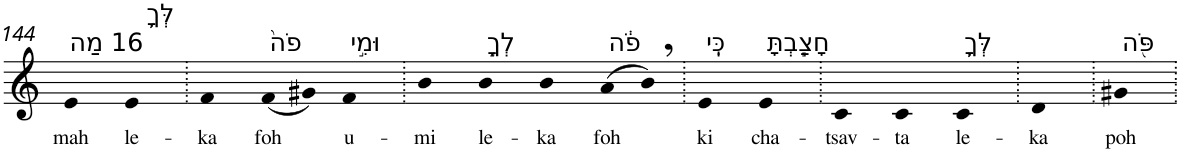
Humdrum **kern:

**kern	**text
*part1	*part1
*staff1	*staff1
*I"Piano	*
*I'Pno	*
!!LO:PB:g=z
*clefG2	*
*k[]	*
=144	=144
!LO:TX:a:t=16 מַה	!
!	!LO:LY:b
4e	mah
!LO:TX:a:t=לְּךָ֥	!
!	!LO:LY:b
4e	le-
=145.	=145.
!	!LO:LY:b
4f	-ka
!LO:TX:a:t=פֹה֙	!
!	!LO:LY:b
(8f	foh
8g#X)	.
!LO:TX:a:t=וּמִ֣י	!
!	!LO:LY:b
4f	u-
=146.	=146.
!	!LO:LY:b
4b	-mi
!LO:TX:a:t=לְךָ֣	!
!	!LO:LY:b
4b	le-
!	!LO:LY:b
4b	-ka
!LO:TX:a:t=פֹ֔ה	!
!	!LO:LY:b
(8a	foh
8b,)	.
=147.	=147.
!LO:TX:a:t=כִּֽי	!
!	!LO:LY:b
4e	ki
!LO:TX:a:t=חָצַ֧בְתָּ	!
!	!LO:LY:b
4e	cha-
=148.	=148.
!	!LO:LY:b
4c	-tsav-
!	!LO:LY:b
4c	-ta
!LO:TX:a:t=לְּךָ֛	!
!	!LO:LY:b
4c	le-
=149.	=149.
!	!LO:LY:b
4d	-ka
=150.	=150.
!LO:TX:a:t=פֹּ֖ה	!
!	!LO:LY:b
4g#X	poh
=.	=.
*-	*-
